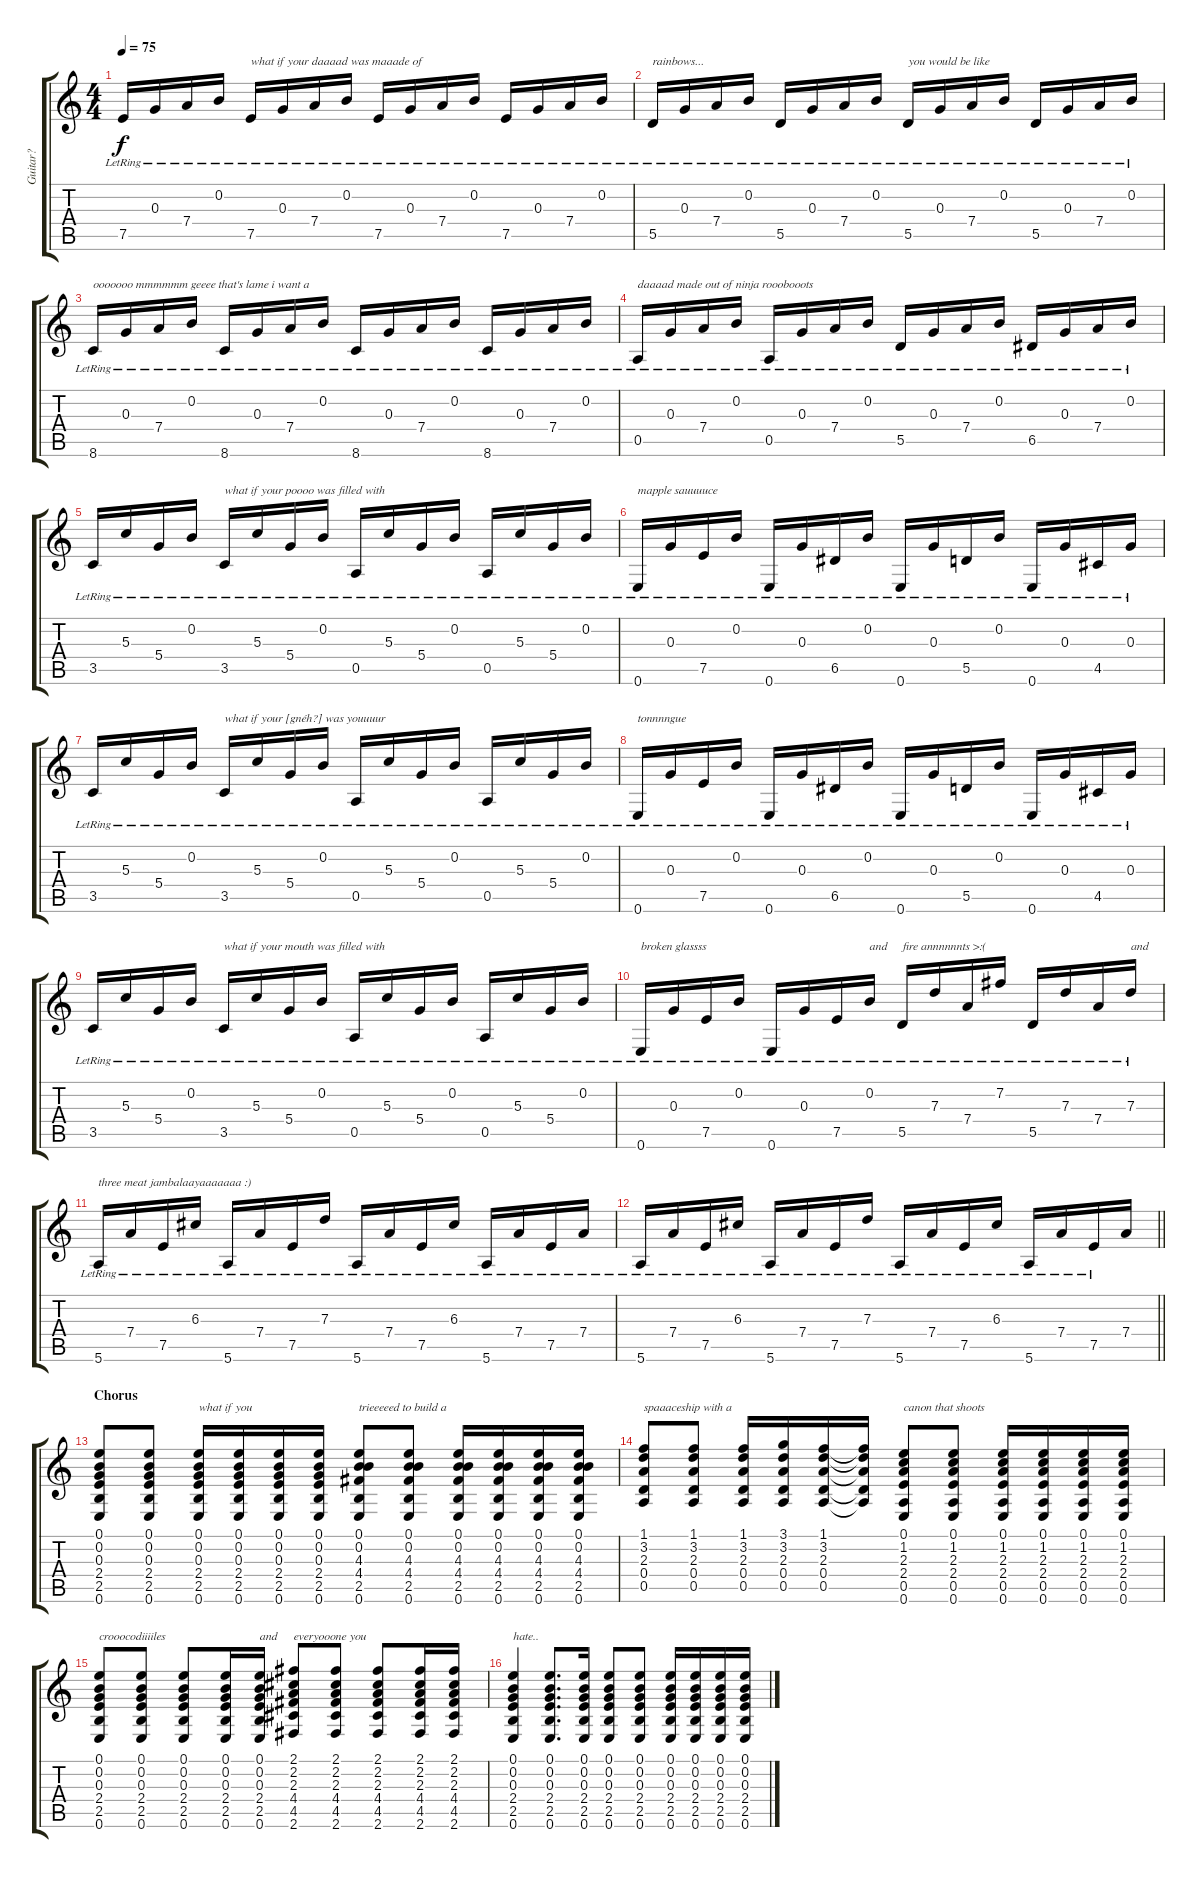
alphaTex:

\track ("Guitar?" "Guitar?") {instrument acousticguitarsteel}
\staff {score tabs}
\tuning (E4 B3 G3 D3 A2 E2) {hide}
\ts (4 4)
\tempo 75
\clef g2
\ks c
7.5{lr}.16{dy f} 0.3{lr}.16 7.4{lr}.16 0.2{lr}.16 7.5{lr}.16{txt "what if your daaaad was maaade of"} 0.3{lr}.16 7.4{lr}.16 0.2{lr}.16 7.5{lr}.16 0.3{lr}.16 7.4{lr}.16 0.2{lr}.16 7.5{lr}.16 0.3{lr}.16 7.4{lr}.16 0.2{lr}.16 |
5.5{lr}.16{txt "rainbows..."} 0.3{lr}.16 7.4{lr}.16 0.2{lr}.16 5.5{lr}.16 0.3{lr}.16 7.4{lr}.16 0.2{lr}.16 5.5{lr}.16{txt "you would be like"} 0.3{lr}.16 7.4{lr}.16 0.2{lr}.16 5.5{lr}.16 0.3{lr}.16 7.4{lr}.16 0.2{lr}.16 |
8.6{lr}.16{txt "ooooooo mmmmmm geeee that's lame i want a"} 0.3{lr}.16 7.4{lr}.16 0.2{lr}.16 8.6{lr}.16 0.3{lr}.16 7.4{lr}.16 0.2{lr}.16 8.6{lr}.16 0.3{lr}.16 7.4{lr}.16 0.2{lr}.16 8.6{lr}.16 0.3{lr}.16 7.4{lr}.16 0.2{lr}.16 |
0.5{lr}.16{txt "daaaad made out of ninja rooobooots"} 0.3{lr}.16 7.4{lr}.16 0.2{lr}.16 0.5{lr}.16 0.3{lr}.16 7.4{lr}.16 0.2{lr}.16 5.5{lr}.16 0.3{lr}.16 7.4{lr}.16 0.2{lr}.16 6.5{lr}.16 0.3{lr}.16 7.4{lr}.16 0.2{lr}.16 |
3.5{lr}.16 5.3{lr}.16 5.4{lr}.16 0.2{lr}.16 3.5{lr}.16{txt "what if your poooo was filled with"} 5.3{lr}.16 5.4{lr}.16 0.2{lr}.16 0.5{lr}.16 5.3{lr}.16 5.4{lr}.16 0.2{lr}.16 0.5{lr}.16 5.3{lr}.16 5.4{lr}.16 0.2{lr}.16 |
0.6{lr}.16{txt "mapple sauuuuce"} 0.3{lr}.16 7.5{lr}.16 0.2{lr}.16 0.6{lr}.16 0.3{lr}.16 6.5{lr}.16 0.2{lr}.16 0.6{lr}.16 0.3{lr}.16 5.5{lr}.16 0.2{lr}.16 0.6{lr}.16 0.3{lr}.16 4.5{lr}.16 0.3{lr}.16 |
3.5{lr}.16 5.3{lr}.16 5.4{lr}.16 0.2{lr}.16 3.5{lr}.16{txt "what if your [gnéh?] was youuuur"} 5.3{lr}.16 5.4{lr}.16 0.2{lr}.16 0.5{lr}.16 5.3{lr}.16 5.4{lr}.16 0.2{lr}.16 0.5{lr}.16 5.3{lr}.16 5.4{lr}.16 0.2{lr}.16 |
0.6{lr}.16{txt "tonnnngue"} 0.3{lr}.16 7.5{lr}.16 0.2{lr}.16 0.6{lr}.16 0.3{lr}.16 6.5{lr}.16 0.2{lr}.16 0.6{lr}.16 0.3{lr}.16 5.5{lr}.16 0.2{lr}.16 0.6{lr}.16 0.3{lr}.16 4.5{lr}.16 0.3{lr}.16 |
3.5{lr}.16 5.3{lr}.16 5.4{lr}.16 0.2{lr}.16 3.5{lr}.16{txt "what if your mouth was filled with"} 5.3{lr}.16 5.4{lr}.16 0.2{lr}.16 0.5{lr}.16 5.3{lr}.16 5.4{lr}.16 0.2{lr}.16 0.5{lr}.16 5.3{lr}.16 5.4{lr}.16 0.2{lr}.16 |
0.6{lr}.16{txt "broken glassss"} 0.3{lr}.16 7.5{lr}.16 0.2{lr}.16 0.6{lr}.16 0.3{lr}.16 7.5{lr}.16 0.2{lr}.16{txt "and"} 5.5{lr}.16{txt "fire annnnnnts >:("} 7.3{lr}.16 7.4{lr}.16 7.2{lr}.16 5.5{lr}.16 7.3{lr}.16 7.4{lr}.16 7.3{lr}.16{txt "and"} |
5.6{lr}.16{txt "three meat jambalaayaaaaaaa :)"} 7.4{lr}.16 7.5{lr}.16 6.3{lr}.16 5.6{lr}.16 7.4{lr}.16 7.5{lr}.16 7.3{lr}.16 5.6{lr}.16 7.4{lr}.16 7.5{lr}.16 6.3{lr}.16 5.6{lr}.16 7.4{lr}.16 7.5{lr}.16 7.4{lr}.16 |
\barLineRight lightlight
5.6{lr}.16 7.4{lr}.16 7.5{lr}.16 6.3{lr}.16 5.6{lr}.16 7.4{lr}.16 7.5{lr}.16 7.3{lr}.16 5.6{lr}.16 7.4{lr}.16 7.5{lr}.16 6.3{lr}.16 5.6{lr}.16 7.4{lr}.16 7.5{lr}.16 7.4.16 |
\section ("" "Chorus")
(0.1 0.2 0.3 2.4 2.5 0.6).8 (0.1 0.2 0.3 2.4 2.5 0.6).8 (0.1 0.2 0.3 2.4 2.5 0.6).16{txt "what if you"} (0.1 0.2 0.3 2.4 2.5 0.6).16 (0.1 0.2 0.3 2.4 2.5 0.6).16 (0.1 0.2 0.3 2.4 2.5 0.6).16 (0.1 0.2 4.3 4.4 2.5 0.6).8{txt "trieeeeed to build a"} (0.1 0.2 4.3 4.4 2.5 0.6).8 (0.1 0.2 4.3 4.4 2.5 0.6).16 (0.1 0.2 4.3 4.4 2.5 0.6).16 (0.1 0.2 4.3 4.4 2.5 0.6).16 (0.1 0.2 4.3 4.4 2.5 0.6).16 |
(1.1 3.2 2.3 0.4 0.5).8{txt "spaaaceship with a"} (1.1 3.2 2.3 0.4 0.5).8 (1.1 3.2 2.3 0.4 0.5).16 (3.1 3.2 2.3 0.4 0.5).16 (1.1 3.2 2.3 0.4 0.5).16 (1.1{t} 3.2{t} 2.3{t} 0.4{t} 0.5{t}).16 (0.1 1.2 2.3 2.4 0.5 0.6).8{txt "canon that shoots"} (0.1 1.2 2.3 2.4 0.5 0.6).8 (0.1 1.2 2.3 2.4 0.5 0.6).16 (0.1 1.2 2.3 2.4 0.5 0.6).16 (0.1 1.2 2.3 2.4 0.5 0.6).16 (0.1 1.2 2.3 2.4 0.5 0.6).16 |
(0.1 0.2 0.3 2.4 2.5 0.6).8{txt "crooocodiiiiles"} (0.1 0.2 0.3 2.4 2.5 0.6).8 (0.1 0.2 0.3 2.4 2.5 0.6).8 (0.1 0.2 0.3 2.4 2.5 0.6).16 (0.1 0.2 0.3 2.4 2.5 0.6).16{txt "and"} (2.1 2.2 2.3 4.4 4.5 2.6).8{txt "everyooone you"} (2.1 2.2 2.3 4.4 4.5 2.6).8 (2.1 2.2 2.3 4.4 4.5 2.6).8 (2.1 2.2 2.3 4.4 4.5 2.6).16 (2.1 2.2 2.3 4.4 4.5 2.6).16 |
(0.1 0.2 0.3 2.4 2.5 0.6).4{txt "hate.."} (0.1 0.2 0.3 2.4 2.5 0.6).8{d} (0.1 0.2 0.3 2.4 2.5 0.6).16 (0.1 0.2 0.3 2.4 2.5 0.6).8 (0.1 0.2 0.3 2.4 2.5 0.6).8 (0.1 0.2 0.3 2.4 2.5 0.6).16 (0.1 0.2 0.3 2.4 2.5 0.6).16 (0.1 0.2 0.3 2.4 2.5 0.6).16 (0.1 0.2 0.3 2.4 2.5 0.6).16
